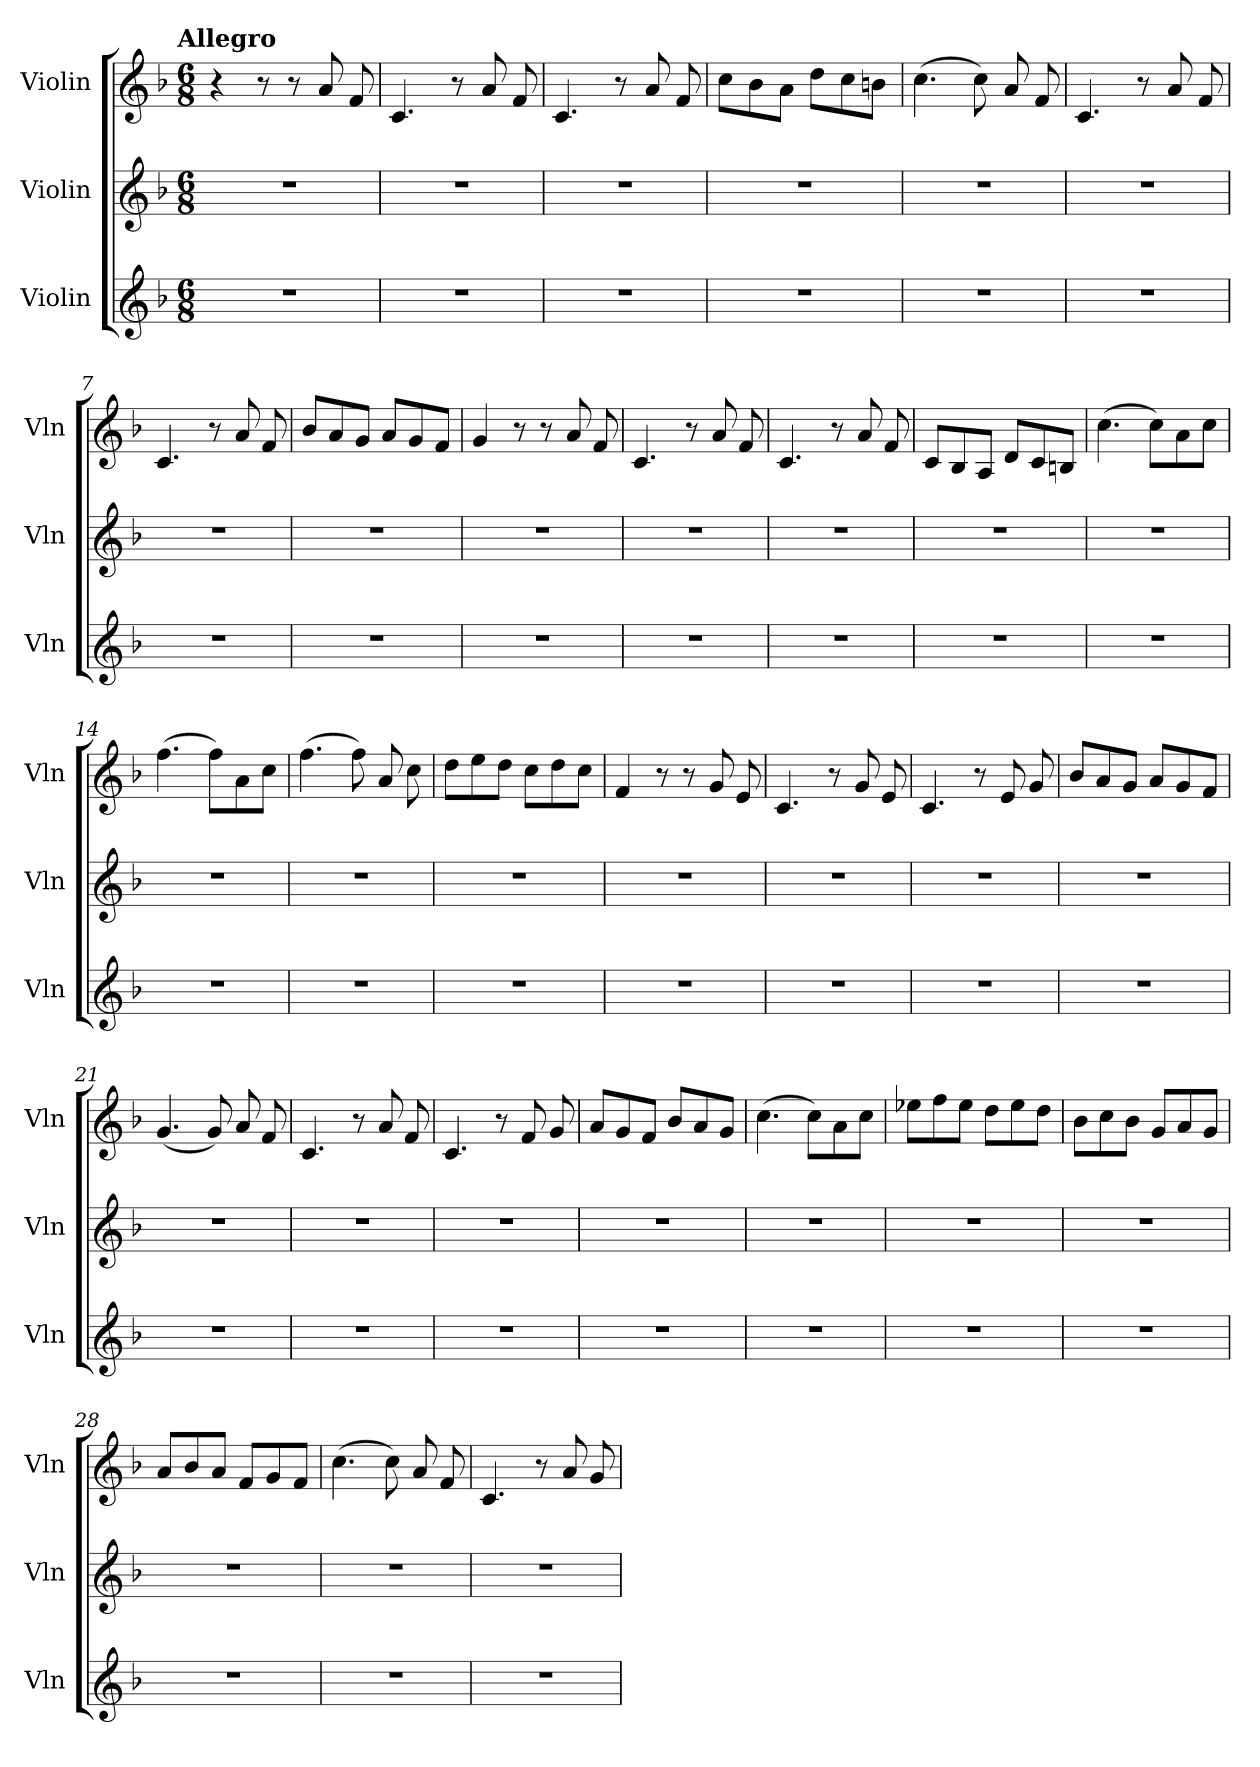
**kern	**kern	**kern
*part3	*part2	*part1
*staff3	*staff2	*staff1
*I"Violin	*I"Violin	*I"Violin
*I'Vln	*I'Vln	*I'Vln
*clefG2	*clefG2	*clefG2
*k[b-]	*k[b-]	*k[b-]
!!LO:TX:omd:t=Allegro
*M6/8	*M6/8	*M6/8
*MM144	*MM144	*MM144
=1	=1	=1
2.r	2.r	4r
.	.	8r
.	.	8r
.	.	8a/
.	.	8f/
=2	=2	=2
2.r	2.r	4.c/
.	.	8r
.	.	8a/
.	.	8f/
=3	=3	=3
2.r	2.r	4.c/
.	.	8r
.	.	8a/
.	.	8f/
=4	=4	=4
2.r	2.r	8cc\L
.	.	8b-\
.	.	8a\J
.	.	8dd\L
.	.	8cc\
.	.	8bn\J
=5	=5	=5
2.r	2.r	(>4.cc\
.	.	8cc\)
.	.	8a/
.	.	8f/
=6	=6	=6
2.r	2.r	4.c/
.	.	8r
.	.	8a/
.	.	8f/
!!LO:LB:g=z
=7	=7	=7
2.r	2.r	4.c/
.	.	8r
.	.	8a/
.	.	8f/
=8	=8	=8
2.r	2.r	8b-/L
.	.	8a/
.	.	8g/J
.	.	8a/L
.	.	8g/
.	.	8f/J
=9	=9	=9
2.r	2.r	4g/
.	.	8r
.	.	8r
.	.	8a/
.	.	8f/
=10	=10	=10
2.r	2.r	4.c/
.	.	8r
.	.	8a/
.	.	8f/
=11	=11	=11
2.r	2.r	4.c/
.	.	8r
.	.	8a/
.	.	8f/
=12	=12	=12
2.r	2.r	8c/L
.	.	8B-/
.	.	8A/J
.	.	8d/L
.	.	8c/
.	.	8Bn/J
!!LO:LB:g=z
=13	=13	=13
2.r	2.r	(>4.cc\
.	.	8cc\L)
.	.	8a\
.	.	8cc\J
=14	=14	=14
2.r	2.r	(>4.ff\
.	.	8ff\L)
.	.	8a\
.	.	8cc\J
=15	=15	=15
2.r	2.r	(>4.ff\
.	.	8ff\)
.	.	8a/
.	.	8cc\
=16	=16	=16
2.r	2.r	8dd\L
.	.	8ee\
.	.	8dd\J
.	.	8cc\L
.	.	8dd\
.	.	8cc\J
=17	=17	=17
2.r	2.r	4f/
.	.	8r
.	.	8r
.	.	8g/
.	.	8e/
=18	=18	=18
2.r	2.r	4.c/
.	.	8r
.	.	8g/
.	.	8e/
=19	=19	=19
2.r	2.r	4.c/
.	.	8r
.	.	8e/
.	.	8g/
!!LO:LB:g=z
=20	=20	=20
2.r	2.r	8b-/L
.	.	8a/
.	.	8g/J
.	.	8a/L
.	.	8g/
.	.	8f/J
=21	=21	=21
2.r	2.r	(<4.g/
.	.	8g/)
.	.	8a/
.	.	8f/
=22	=22	=22
2.r	2.r	4.c/
.	.	8r
.	.	8a/
.	.	8f/
=23	=23	=23
2.r	2.r	4.c/
.	.	8r
.	.	8f/
.	.	8g/
=24	=24	=24
2.r	2.r	8a/L
.	.	8g/
.	.	8f/J
.	.	8b-/L
.	.	8a/
.	.	8g/J
=25	=25	=25
2.r	2.r	(>4.cc\
.	.	8cc\L)
.	.	8a\
.	.	8cc\J
!!LO:PB:g=z
=26	=26	=26
2.r	2.r	8ee-X\L
.	.	8ff\
.	.	8ee-\J
.	.	8dd\L
.	.	8ee-\
.	.	8dd\J
=27	=27	=27
2.r	2.r	8b-\L
.	.	8cc\
.	.	8b-\J
.	.	8g/L
.	.	8a/
.	.	8g/J
=28	=28	=28
2.r	2.r	8a/L
.	.	8b-/
.	.	8a/J
.	.	8f/L
.	.	8g/
.	.	8f/J
=29	=29	=29
2.r	2.r	(>4.cc\
.	.	8cc\)
.	.	8a/
.	.	8f/
=30	=30	=30
2.r	2.r	4.c/
.	.	8r
.	.	8a/
.	.	8g/
=	=	=
*-	*-	*-
